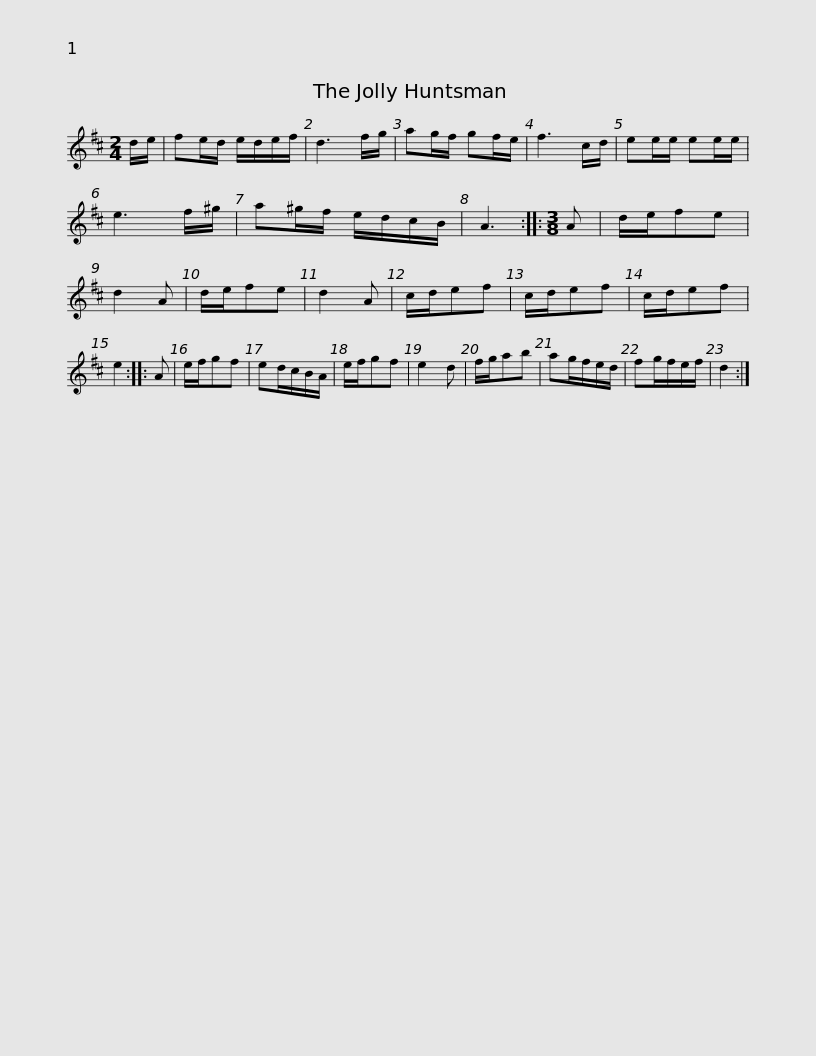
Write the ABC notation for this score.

X:1
L:1/8
M:2/4
I:linebreak $
K:D
V:1 treble
V:1
 d/e/ | fe/d/ e/d/e/f/ | d3 f/g/ | ag/f/ gf/e/ | f3 c/d/ | %5
 ee/e/ ee/e/ | e3 f/^g/ | a^g/f/ e/d/c/B/ | A3 ::$[M:3/8] A | %10
 d/e/fe | d2 A | d/e/fe | d2 A | c/d/ef | %15
 c/d/ef | c/d/ef | e2 :: A | e/f/gf | %20
 ed/c/B/A/ |$ e/f/gf | e2 d | f/g/ab | ag/f/e/d/ | %25
 fg/f/e/f/ | d2 :| %27
